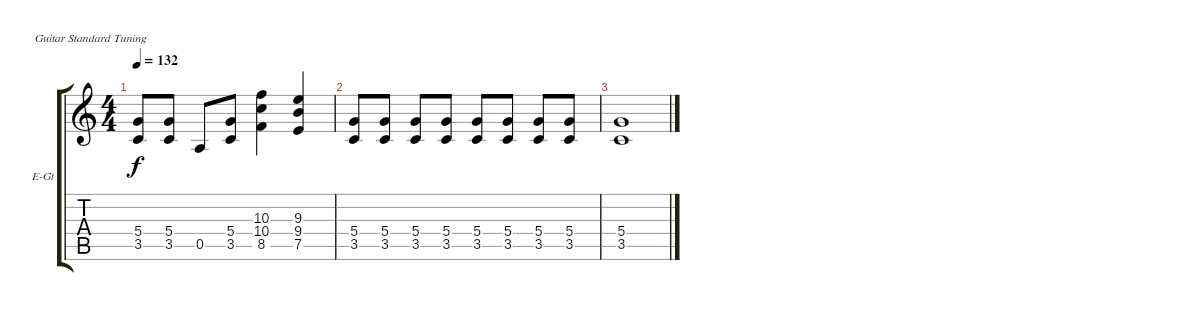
\bracketExtendMode groupsimilarinstruments
\firstSystemTrackNameOrientation horizontal
\otherSystemsTrackNameOrientation horizontal
\track ("Guitar 2" "E-Gt") {instrument distortionguitar}
\staff {score tabs}
\tuning (E4 B3 G3 D3 A2 E2)
\ts (4 4)
\tempo 132
\clef g2
\ks c
(5.4 3.5).8{dy f} (5.4 3.5).8 0.5.8 (5.4 3.5).8 (10.3 10.4 8.5).4 (9.3 9.4 7.5).4 |
(5.4 3.5).8 (5.4 3.5).8 (5.4 3.5).8 (5.4 3.5).8 (5.4 3.5).8 (5.4 3.5).8 (5.4 3.5).8 (5.4 3.5).8 |
(5.4 3.5).1
